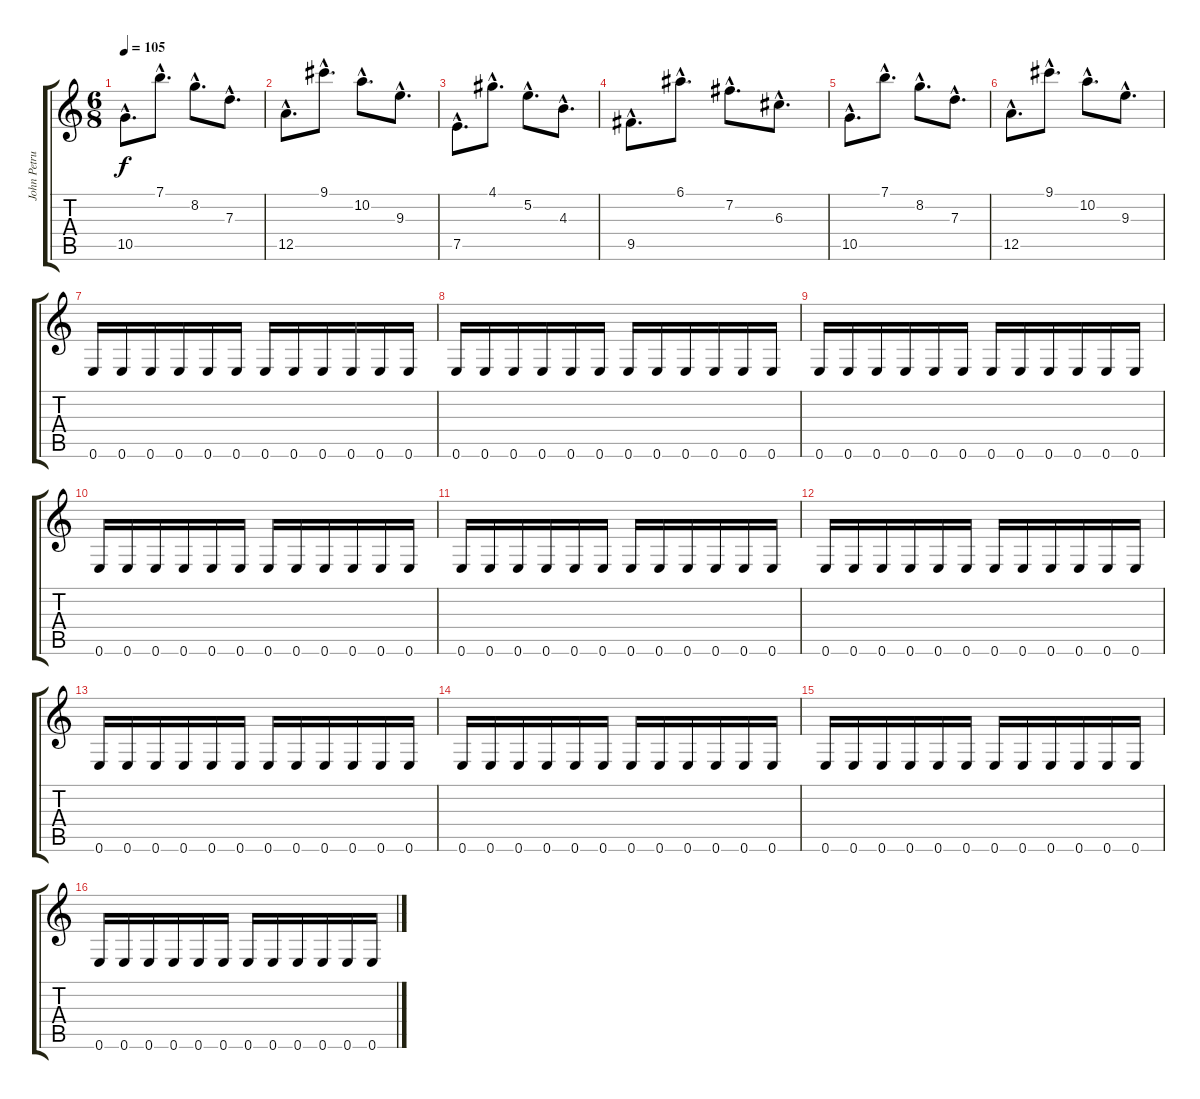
\track ("John Petrucci" "John Petru") {instrument distortionguitar}
\staff {score tabs}
\tuning (E4 B3 G3 D3 A2 E2) {hide}
\ts (6 8)
\tempo 105
\clef g2
\ks c
10.5{hac}.8{d dy f} 7.1{hac}.8{d} 8.2{hac}.8{d} 7.3{hac}.8{d} |
12.5{hac}.8{d} 9.1{hac}.8{d} 10.2{hac}.8{d} 9.3{hac}.8{d} |
7.5{hac}.8{d} 4.1{hac}.8{d} 5.2{hac}.8{d} 4.3{hac}.8{d} |
9.5{hac}.8{d} 6.1{hac}.8{d} 7.2{hac}.8{d} 6.3{hac}.8{d} |
10.5{hac}.8{d} 7.1{hac}.8{d} 8.2{hac}.8{d} 7.3{hac}.8{d} |
12.5{hac}.8{d} 9.1{hac}.8{d} 10.2{hac}.8{d} 9.3{hac}.8{d} |
0.6.16{volume 8} 0.6.16 0.6.16 0.6.16 0.6.16 0.6.16 0.6.16{volume 9} 0.6.16 0.6.16 0.6.16 0.6.16 0.6.16 |
0.6.16{volume 10} 0.6.16 0.6.16 0.6.16 0.6.16 0.6.16 0.6.16{volume 11} 0.6.16 0.6.16 0.6.16 0.6.16 0.6.16 |
0.6.16{volume 12} 0.6.16 0.6.16 0.6.16 0.6.16 0.6.16 0.6.16{volume 13} 0.6.16 0.6.16 0.6.16 0.6.16 0.6.16 |
0.6.16{volume 14} 0.6.16 0.6.16 0.6.16 0.6.16 0.6.16 0.6.16{volume 15} 0.6.16 0.6.16 0.6.16 0.6.16 0.6.16 |
0.6.16{volume 16} 0.6.16 0.6.16 0.6.16 0.6.16 0.6.16 0.6.16 0.6.16 0.6.16 0.6.16 0.6.16 0.6.16 |
0.6.16 0.6.16 0.6.16 0.6.16 0.6.16 0.6.16 0.6.16 0.6.16 0.6.16 0.6.16 0.6.16 0.6.16 |
0.6.16 0.6.16 0.6.16 0.6.16 0.6.16 0.6.16 0.6.16 0.6.16 0.6.16 0.6.16 0.6.16 0.6.16 |
0.6.16 0.6.16 0.6.16 0.6.16 0.6.16 0.6.16 0.6.16 0.6.16 0.6.16 0.6.16 0.6.16 0.6.16 |
0.6.16 0.6.16 0.6.16 0.6.16 0.6.16 0.6.16 0.6.16 0.6.16 0.6.16 0.6.16 0.6.16 0.6.16 |
0.6.16 0.6.16 0.6.16 0.6.16 0.6.16 0.6.16 0.6.16 0.6.16 0.6.16 0.6.16 0.6.16 0.6.16
